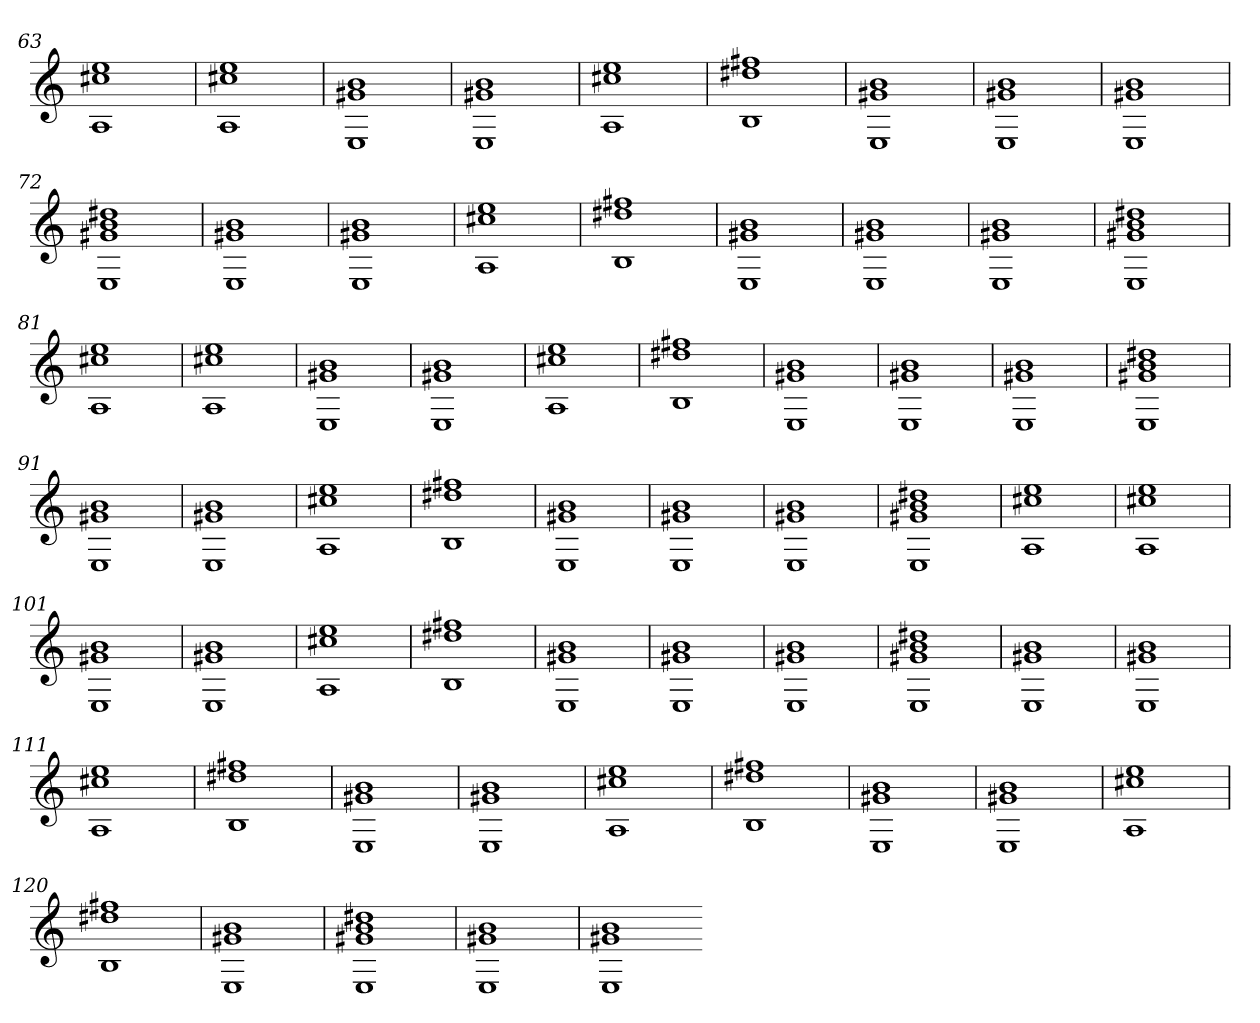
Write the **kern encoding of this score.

**kern
*part1
*staff1
=63
1A 1cc#X 1ee
=64
1A 1cc#X 1ee
=65
1E 1g#X 1b
=66
1E 1g#X 1b
=67
1A 1cc#X 1ee
=68
1B 1dd#X 1ff#X
=69
1E 1g#X 1b
=70
1E 1g#X 1b
=71
1E 1g#X 1b
=72
1E 1g#X 1b 1dd#X
=73
1E 1g#X 1b
=74
1E 1g#X 1b
=75
1A 1cc#X 1ee
=76
1B 1dd#X 1ff#X
=77
1E 1g#X 1b
=78
1E 1g#X 1b
=79
1E 1g#X 1b
=80
1E 1g#X 1b 1dd#X
=81
1A 1cc#X 1ee
=82
1A 1cc#X 1ee
=83
1E 1g#X 1b
=84
1E 1g#X 1b
=85
1A 1cc#X 1ee
=86
1B 1dd#X 1ff#X
=87
1E 1g#X 1b
=88
1E 1g#X 1b
=89
1E 1g#X 1b
=90
1E 1g#X 1b 1dd#X
=91
1E 1g#X 1b
=92
1E 1g#X 1b
=93
1A 1cc#X 1ee
=94
1B 1dd#X 1ff#X
=95
1E 1g#X 1b
=96
1E 1g#X 1b
=97
1E 1g#X 1b
=98
1E 1g#X 1b 1dd#X
=99
1A 1cc#X 1ee
=100
1A 1cc#X 1ee
=101
1E 1g#X 1b
=102
1E 1g#X 1b
=103
1A 1cc#X 1ee
=104
1B 1dd#X 1ff#X
=105
1E 1g#X 1b
=106
1E 1g#X 1b
=107
1E 1g#X 1b
=108
1E 1g#X 1b 1dd#X
=109
1E 1g#X 1b
=110
1E 1g#X 1b
=111
1A 1cc#X 1ee
=112
1B 1dd#X 1ff#X
=113
1E 1g#X 1b
=114
1E 1g#X 1b
=115
1A 1cc#X 1ee
=116
1B 1dd#X 1ff#X
=117
1E 1g#X 1b
=118
1E 1g#X 1b
=119
1A 1cc#X 1ee
=120
1B 1dd#X 1ff#X
=121
1E 1g#X 1b
=122
1E 1g#X 1b 1dd#X
=123
1E 1g#X 1b
=124
1E 1g#X 1b
=-
*-
